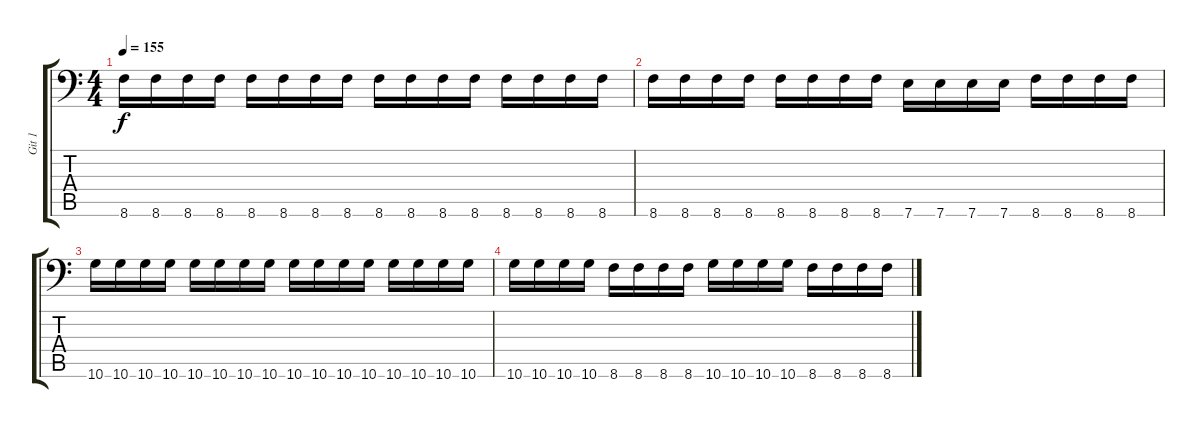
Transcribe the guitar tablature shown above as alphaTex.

\track ("Git 1" "Git 1") {instrument distortionguitar}
\staff {score tabs}
\tuning (B3 Gb3 D3 A2 E2 A1) {hide}
\ts (4 4)
\tempo 155
\clef f4
\ks c
8.6.16{dy f} 8.6.16 8.6.16 8.6.16 8.6.16 8.6.16 8.6.16 8.6.16 8.6.16 8.6.16 8.6.16 8.6.16 8.6.16 8.6.16 8.6.16 8.6.16 |
8.6.16 8.6.16 8.6.16 8.6.16 8.6.16 8.6.16 8.6.16 8.6.16 7.6.16 7.6.16 7.6.16 7.6.16 8.6.16 8.6.16 8.6.16 8.6.16 |
10.6.16 10.6.16 10.6.16 10.6.16 10.6.16 10.6.16 10.6.16 10.6.16 10.6.16 10.6.16 10.6.16 10.6.16 10.6.16 10.6.16 10.6.16 10.6.16 |
10.6.16 10.6.16 10.6.16 10.6.16 8.6.16 8.6.16 8.6.16 8.6.16 10.6.16 10.6.16 10.6.16 10.6.16 8.6.16 8.6.16 8.6.16 8.6.16
